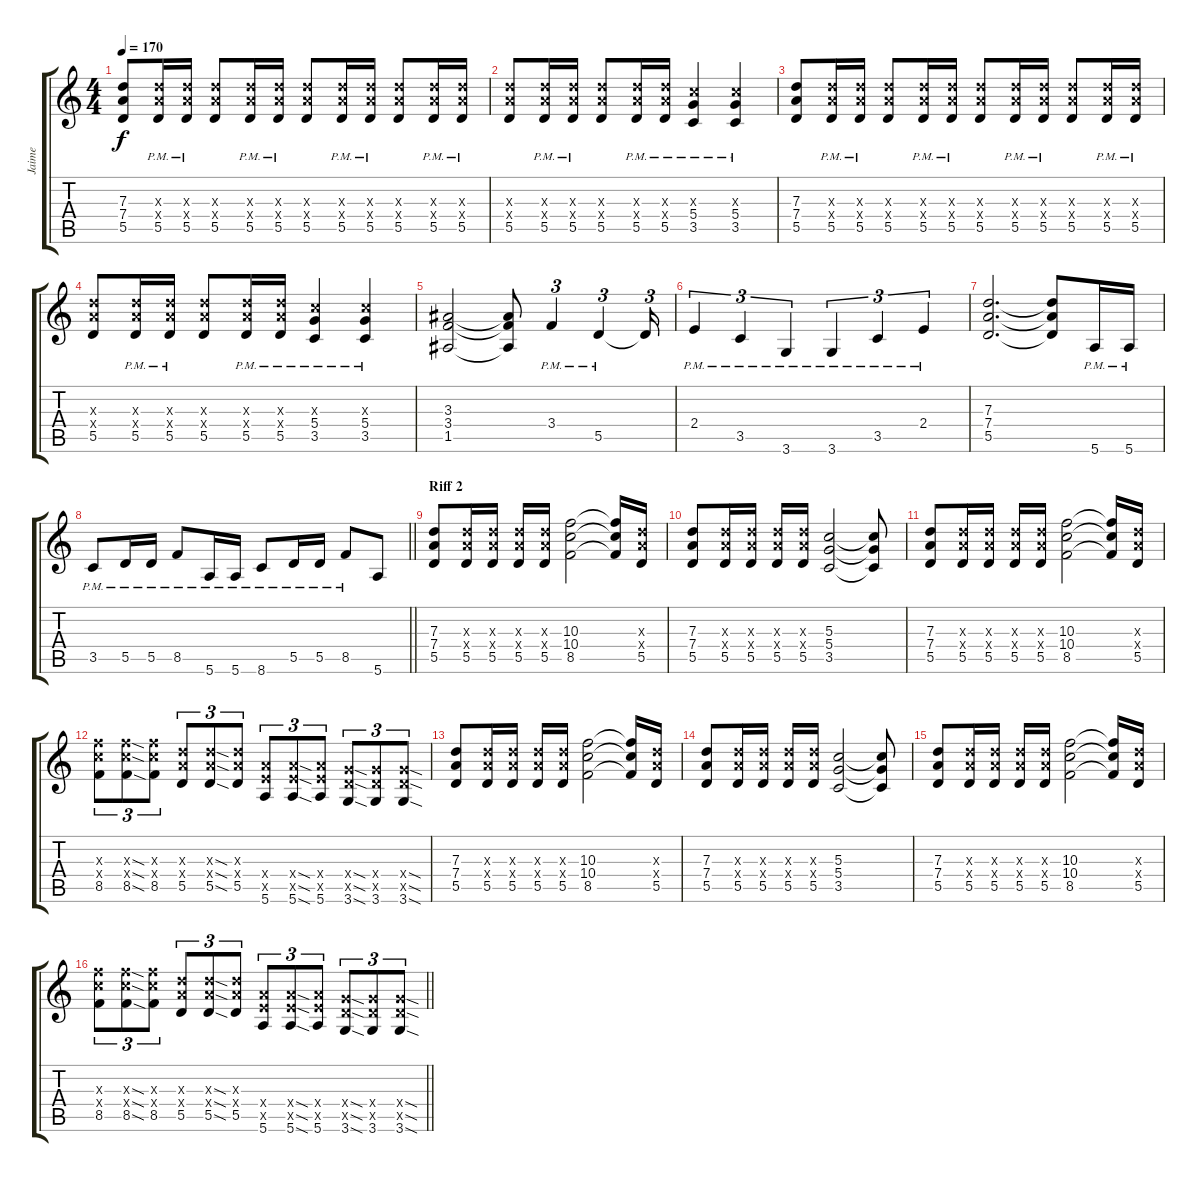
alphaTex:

\track ("Jaime" "Jaime") {instrument overdrivenguitar}
\staff {score tabs}
\tuning (E4 B3 G3 D3 A2 E2) {hide}
\ts (4 4)
\tempo 170
\clef g2
\ks c
(7.3 7.4 5.5).8{dy f} (7.3{x} 7.4{x} 5.5{pm}).16 (7.3{x} 7.4{x} 5.5{pm}).16 (7.3{x} 7.4{x} 5.5).8 (7.3{x} 7.4{x} 5.5{pm}).16 (7.3{x} 7.4{x} 5.5{pm}).16 (7.3{x} 7.4{x} 5.5).8 (7.3{x} 7.4{x} 5.5{pm}).16 (7.3{x} 7.4{x} 5.5{pm}).16 (7.3{x} 7.4{x} 5.5).8 (7.3{x} 7.4{x} 5.5{pm}).16 (7.3{x} 7.4{x} 5.5{pm}).16 |
(7.3{x} 7.4{x} 5.5).8 (7.3{x} 7.4{x} 5.5{pm}).16 (7.3{x} 7.4{x} 5.5{pm}).16 (7.3{x} 7.4{x} 5.5).8 (7.3{x} 7.4{x} 5.5{pm}).16 (7.3{x} 7.4{x} 5.5{pm}).16 (5.3{x} 5.4{pm} 3.5{pm}).4 (5.3{x} 5.4{pm} 3.5{pm}).4 |
(7.3 7.4 5.5).8 (7.3{x} 7.4{x} 5.5{pm}).16 (7.3{x} 7.4{x} 5.5{pm}).16 (7.3{x} 7.4{x} 5.5).8 (7.3{x} 7.4{x} 5.5{pm}).16 (7.3{x} 7.4{x} 5.5{pm}).16 (7.3{x} 7.4{x} 5.5).8 (7.3{x} 7.4{x} 5.5{pm}).16 (7.3{x} 7.4{x} 5.5{pm}).16 (7.3{x} 7.4{x} 5.5).8 (7.3{x} 7.4{x} 5.5{pm}).16 (7.3{x} 7.4{x} 5.5{pm}).16 |
(7.3{x} 7.4{x} 5.5).8 (7.3{x} 7.4{x} 5.5{pm}).16 (7.3{x} 7.4{x} 5.5{pm}).16 (7.3{x} 7.4{x} 5.5).8 (7.3{x} 7.4{x} 5.5{pm}).16 (7.3{x} 7.4{x} 5.5{pm}).16 (5.3{x} 5.4{pm} 3.5{pm}).4 (5.3{x} 5.4{pm} 3.5{pm}).4 |
(3.3 3.4 1.5).2 (3.3{t} 3.4{t} 1.5{t}).8 3.4{pm}.4{tu (3 2)} 5.5{pm}.4{tu (3 2)} 5.5{t}.16{tu (3 2)} |
2.4{pm}.4{tu (3 2)} 3.5{pm}.4{tu (3 2)} 3.6{pm}.4{tu (3 2)} 3.6{pm}.4{tu (3 2)} 3.5{pm}.4{tu (3 2)} 2.4{pm}.4{tu (3 2)} |
(7.3 7.4 5.5).2{d} (7.3{t} 7.4{t} 5.5{t}).8 5.6{pm}.16 5.6{pm}.16 |
\barLineRight lightlight
3.5{pm}.8 5.5{pm}.16 5.5{pm}.16 8.5{pm}.8 5.6{pm}.16 5.6{pm}.16 8.6{pm}.8 5.5{pm}.16 5.5{pm}.16 8.5{pm}.8 5.6.8 |
\section ("" "Riff 2")
(7.3 7.4 5.5).8 (7.3{x} 7.4{x} 5.5).16 (7.3{x} 7.4{x} 5.5).16 (7.3{x} 7.4{x} 5.5).16 (7.3{x} 7.4{x} 5.5).16 (10.3 10.4 8.5).2 (10.3{t} 10.4{t} 8.5{t}).16 (7.3{x} 7.4{x} 5.5).16 |
(7.3 7.4 5.5).8 (7.3{x} 7.4{x} 5.5).16 (7.3{x} 7.4{x} 5.5).16 (7.3{x} 7.4{x} 5.5).16 (7.3{x} 7.4{x} 5.5).16 (5.3 5.4 3.5).2 (5.3{t} 5.4{t} 3.5{t}).8 |
(7.3 7.4 5.5).8 (7.3{x} 7.4{x} 5.5).16 (7.3{x} 7.4{x} 5.5).16 (7.3{x} 7.4{x} 5.5).16 (7.3{x} 7.4{x} 5.5).16 (10.3 10.4 8.5).2 (10.3{t} 10.4{t} 8.5{t}).16 (7.3{x} 7.4{x} 5.5).16 |
(10.3{x} 10.4{x} 8.5).8{tu (3 2) instrument guitarfretnoise} (10.3{sod x} 10.4{sod x} 8.5{sod}).8{tu (3 2)} (10.3{x} 10.4{x} 8.5).8{tu (3 2)} (7.3{x} 7.4{x} 5.5).8{tu (3 2)} (7.3{sod x} 7.4{sod x} 5.5{sod}).8{tu (3 2)} (7.3{x} 7.4{x} 5.5).8{tu (3 2)} (7.4{x} 7.5{x} 5.6).8{tu (3 2)} (7.4{sod x} 7.5{sod x} 5.6{sod}).8{tu (3 2)} (7.4{x} 7.5{x} 5.6).8{tu (3 2)} (5.4{sod x} 5.5{sod x} 3.6{sod}).8{tu (3 2)} (5.4{x} 5.5{x} 3.6).8{tu (3 2)} (5.4{sod x} 5.5{sod x} 3.6{sod}).8{tu (3 2)} |
(7.3 7.4 5.5).8{instrument overdrivenguitar} (7.3{x} 7.4{x} 5.5).16 (7.3{x} 7.4{x} 5.5).16 (7.3{x} 7.4{x} 5.5).16 (7.3{x} 7.4{x} 5.5).16 (10.3 10.4 8.5).2 (10.3{t} 10.4{t} 8.5{t}).16 (7.3{x} 7.4{x} 5.5).16 |
(7.3 7.4 5.5).8 (7.3{x} 7.4{x} 5.5).16 (7.3{x} 7.4{x} 5.5).16 (7.3{x} 7.4{x} 5.5).16 (7.3{x} 7.4{x} 5.5).16 (5.3 5.4 3.5).2 (5.3{t} 5.4{t} 3.5{t}).8 |
(7.3 7.4 5.5).8 (7.3{x} 7.4{x} 5.5).16 (7.3{x} 7.4{x} 5.5).16 (7.3{x} 7.4{x} 5.5).16 (7.3{x} 7.4{x} 5.5).16 (10.3 10.4 8.5).2 (10.3{t} 10.4{t} 8.5{t}).16 (7.3{x} 7.4{x} 5.5).16 |
\barLineRight lightlight
(10.3{x} 10.4{x} 8.5).8{tu (3 2) instrument guitarfretnoise} (10.3{sod x} 10.4{sod x} 8.5{sod}).8{tu (3 2)} (10.3{x} 10.4{x} 8.5).8{tu (3 2)} (7.3{x} 7.4{x} 5.5).8{tu (3 2)} (7.3{sod x} 7.4{sod x} 5.5{sod}).8{tu (3 2)} (7.3{x} 7.4{x} 5.5).8{tu (3 2)} (7.4{x} 7.5{x} 5.6).8{tu (3 2)} (7.4{sod x} 7.5{sod x} 5.6{sod}).8{tu (3 2)} (7.4{x} 7.5{x} 5.6).8{tu (3 2)} (5.4{sod x} 5.5{sod x} 3.6{sod}).8{tu (3 2)} (5.4{x} 5.5{x} 3.6).8{tu (3 2)} (5.4{sod x} 5.5{sod x} 3.6{sod}).8{tu (3 2)}
